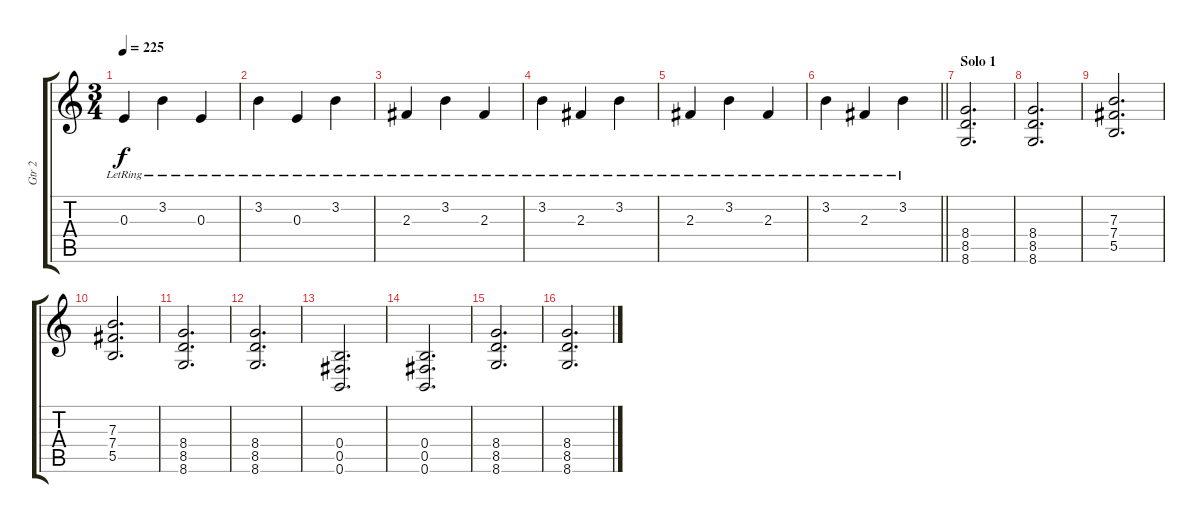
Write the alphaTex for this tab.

\track ("Gtr 2" "Gtr 2") {instrument distortionguitar}
\staff {score tabs}
\tuning (Db4 Ab3 E3 B2 Gb2 B1) {hide}
\ts (3 4)
\tempo 225
\clef g2
\ks c
0.3{lr}.4{dy f} 3.2{lr}.4 0.3{lr}.4 |
3.2{lr}.4 0.3{lr}.4 3.2{lr}.4 |
2.3{lr}.4 3.2{lr}.4 2.3{lr}.4 |
3.2{lr}.4 2.3{lr}.4 3.2{lr}.4 |
2.3{lr}.4 3.2{lr}.4 2.3{lr}.4 |
\barLineRight lightlight
3.2{lr}.4 2.3{lr}.4 3.2{lr}.4 |
\section ("" "Solo 1")
(8.4 8.5 8.6).2{d instrument distortionguitar} |
(8.4 8.5 8.6).2{d} |
(7.3 7.4 5.5).2{d} |
(7.3 7.4 5.5).2{d} |
(8.4 8.5 8.6).2{d} |
(8.4 8.5 8.6).2{d} |
(0.4 0.5 0.6).2{d} |
(0.4 0.5 0.6).2{d} |
(8.4 8.5 8.6).2{d} |
(8.4 8.5 8.6).2{d}
